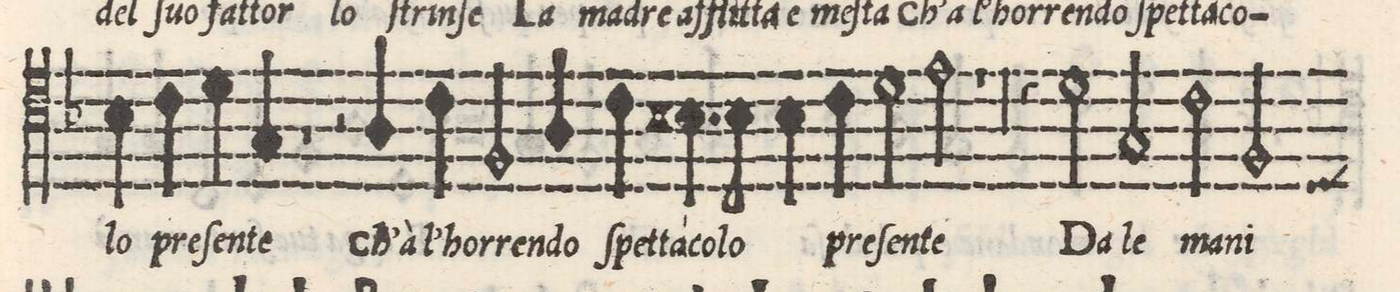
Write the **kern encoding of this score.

**kern	**text
*I"TENORE	*
*clefC4	*
*k[b-]	*
*met(C|)	*
*M2/1	*
4B-\	-lo
4c\	pre-
4d\	-ſen-
4G/	-te
=24-	=24-
1r	.
2r	.
4A/	Ch'à
4c\	l'hor-
=25-	=25-
2F/	-ren-
4A/	-do
4c\	ſpet-
4.Bn\	-tà-
8B\	-co-
4B\	-lo
4c\	pre-
=26-	=26-
2d\	-ſen-
2e\	-te
1r	.
=27-	=27-
00r	.
=28-	=28-
=29-	=29-
4r	.
2d\	Da
2G/	le
2c\	ma-
2F/	-ni
=30-	=30-
*-	*-
